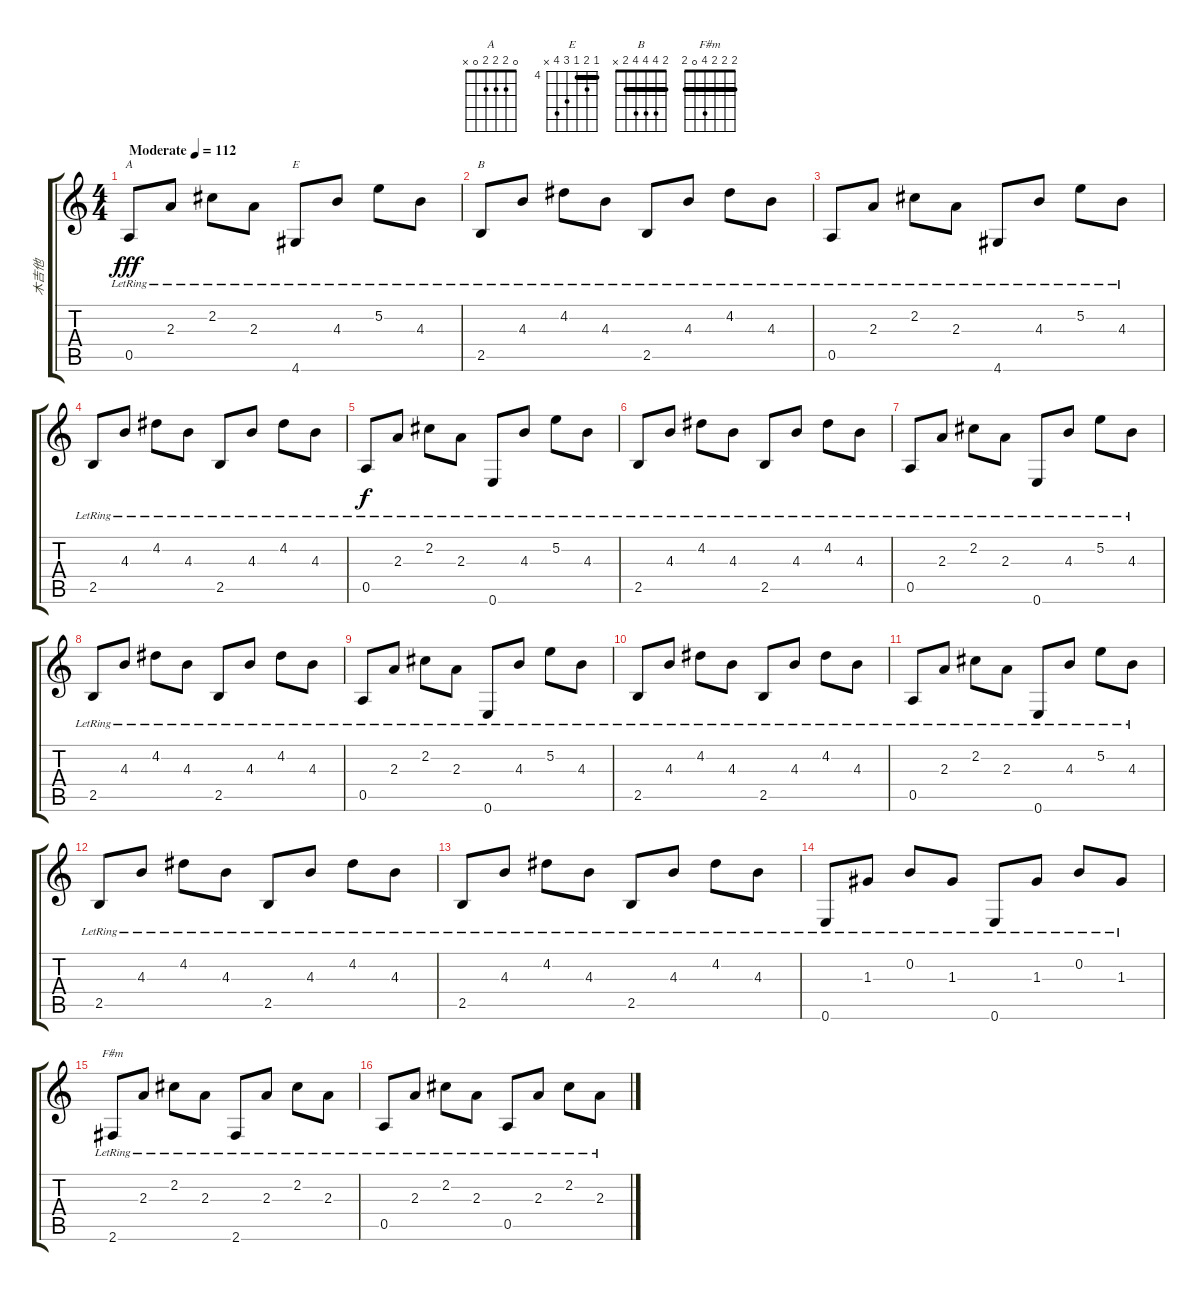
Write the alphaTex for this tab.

\track ("木吉他" "木吉他") {instrument acousticguitarsteel}
\staff {score tabs}
\tuning (E4 B3 G3 D3 A2 E2) {hide}
\chord ("A" 0 2 2 2 0 x)
\chord ("E" 4 5 4 6 7 x) {firstfret 4 barre 4}
\chord ("B" 2 4 4 4 2 x) {barre 2}
\chord ("F#m" 2 2 2 4 0 2) {barre 2}
\ts (4 4)
\tempo (112 "Moderate")
\clef g2
\ks c
0.5{lr}.8{ch "A" dy fff instrument acousticguitarsteel} 2.3{lr}.8 2.2{lr}.8 2.3{lr}.8 4.6{lr}.8{ch "E"} 4.3{lr}.8 5.2{lr}.8 4.3{lr}.8 |
2.5{lr}.8{ch "B"} 4.3{lr}.8 4.2{lr}.8 4.3{lr}.8 2.5{lr}.8 4.3{lr}.8 4.2{lr}.8 4.3{lr}.8 |
0.5{lr}.8 2.3{lr}.8 2.2{lr}.8 2.3{lr}.8 4.6{lr}.8 4.3{lr}.8 5.2{lr}.8 4.3{lr}.8 |
2.5{lr}.8 4.3{lr}.8 4.2{lr}.8 4.3{lr}.8 2.5{lr}.8 4.3{lr}.8 4.2{lr}.8 4.3{lr}.8 |
0.5{lr}.8{dy f} 2.3{lr}.8 2.2{lr}.8 2.3{lr}.8 0.6{lr}.8 4.3{lr}.8 5.2{lr}.8 4.3{lr}.8 |
2.5{lr}.8 4.3{lr}.8 4.2{lr}.8 4.3{lr}.8 2.5{lr}.8 4.3{lr}.8 4.2{lr}.8 4.3{lr}.8 |
0.5{lr}.8 2.3{lr}.8 2.2{lr}.8 2.3{lr}.8 0.6{lr}.8 4.3{lr}.8 5.2{lr}.8 4.3{lr}.8 |
2.5{lr}.8 4.3{lr}.8 4.2{lr}.8 4.3{lr}.8 2.5{lr}.8 4.3{lr}.8 4.2{lr}.8 4.3{lr}.8 |
0.5{lr}.8 2.3{lr}.8 2.2{lr}.8 2.3{lr}.8 0.6{lr}.8 4.3{lr}.8 5.2{lr}.8 4.3{lr}.8 |
2.5{lr}.8 4.3{lr}.8 4.2{lr}.8 4.3{lr}.8 2.5{lr}.8 4.3{lr}.8 4.2{lr}.8 4.3{lr}.8 |
0.5{lr}.8 2.3{lr}.8 2.2{lr}.8 2.3{lr}.8 0.6{lr}.8 4.3{lr}.8 5.2{lr}.8 4.3{lr}.8 |
2.5{lr}.8 4.3{lr}.8 4.2{lr}.8 4.3{lr}.8 2.5{lr}.8 4.3{lr}.8 4.2{lr}.8 4.3{lr}.8 |
2.5{lr}.8 4.3{lr}.8 4.2{lr}.8 4.3{lr}.8 2.5{lr}.8 4.3{lr}.8 4.2{lr}.8 4.3{lr}.8 |
0.6{lr}.8 1.3{lr}.8 0.2{lr}.8 1.3{lr}.8 0.6{lr}.8 1.3{lr}.8 0.2{lr}.8 1.3{lr}.8 |
2.6{lr}.8{ch "F#m"} 2.3{lr}.8 2.2{lr}.8 2.3{lr}.8 2.6{lr}.8 2.3{lr}.8 2.2{lr}.8 2.3{lr}.8 |
0.5{lr}.8 2.3{lr}.8 2.2{lr}.8 2.3{lr}.8 0.5{lr}.8 2.3{lr}.8 2.2{lr}.8 2.3{lr}.8
